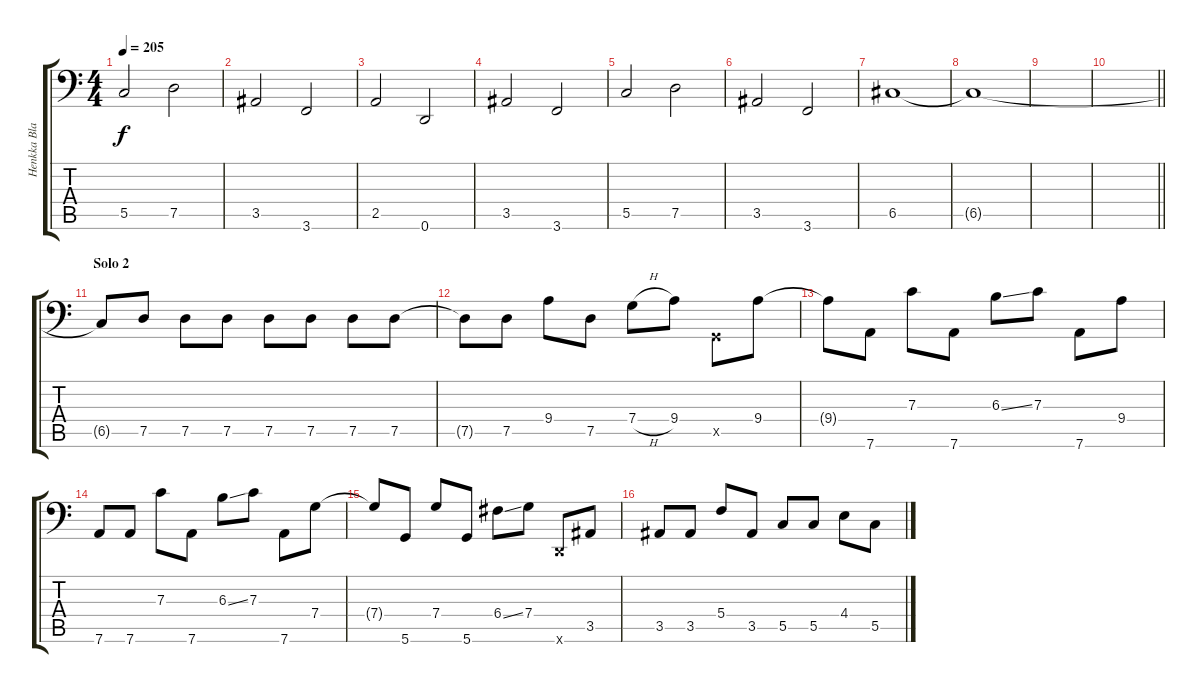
\track ("Henkka Blacksmith" "Henkka Bla") {instrument electricbasspick}
\staff {score tabs}
\tuning (D3 A2 F2 C2 G1 D1) {hide}
\ts (4 4)
\tempo 205
\clef f4
\ks c
5.5.2{dy f} 7.5.2 |
3.5.2 3.6.2 |
2.5.2 0.6.2 |
3.5.2 3.6.2 |
5.5.2 7.5.2 |
3.5.2 3.6.2 |
6.5.1 |
6.5{t}.1 |
|
\barLineRight lightlight
|
\section ("" "Solo 2")
6.5{t}.8 7.5.8 7.5.8 7.5.8 7.5.8 7.5.8 7.5.8 7.5.8 |
7.5{t}.8 7.5.8 9.4.8 7.5.8 7.4{h}.8 9.4.8 0.5{x}.8 9.4.8 |
9.4{t}.8 7.6.8 7.3.8 7.6.8 6.3{ss}.8 7.3.8 7.6.8 9.4.8 |
7.6.8 7.6.8 7.3.8 7.6.8 6.3{ss}.8 7.3.8 7.6.8 7.4.8 |
7.4{t}.8 5.6.8 7.4.8 5.6.8 6.4{ss}.8 7.4.8 0.6{x}.8 3.5.8 |
3.5.8 3.5.8 5.4.8 3.5.8 5.5.8 5.5.8 4.4.8 5.5.8
